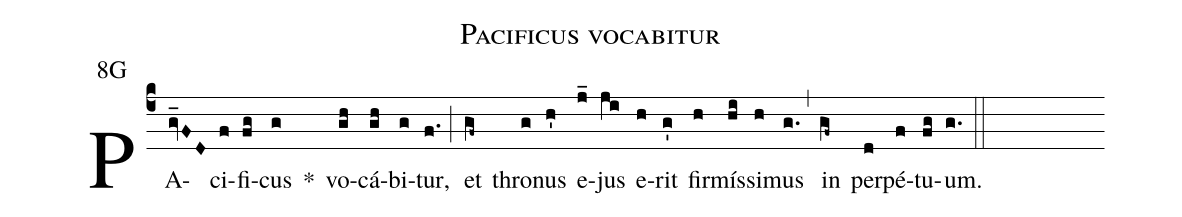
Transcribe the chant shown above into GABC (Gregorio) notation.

name:Pacificus vocabitur;
office-part:Antiphona;
mode:8;
annotation:8G;
%%
(c4) PA(gv_FD)ci(f)fi(fg)cus(g) *() vo(gh)cá(gh)bi(g)tur,(f.) (;) et(gf~) thro(g)nus(h') e(j_)jus(ji) e(h)rit(g') fir(h)mís(hi)si(h)mus(g.) (,) in(gf~) per(d)pé(f)tu(fg)um.(g.) (::)
